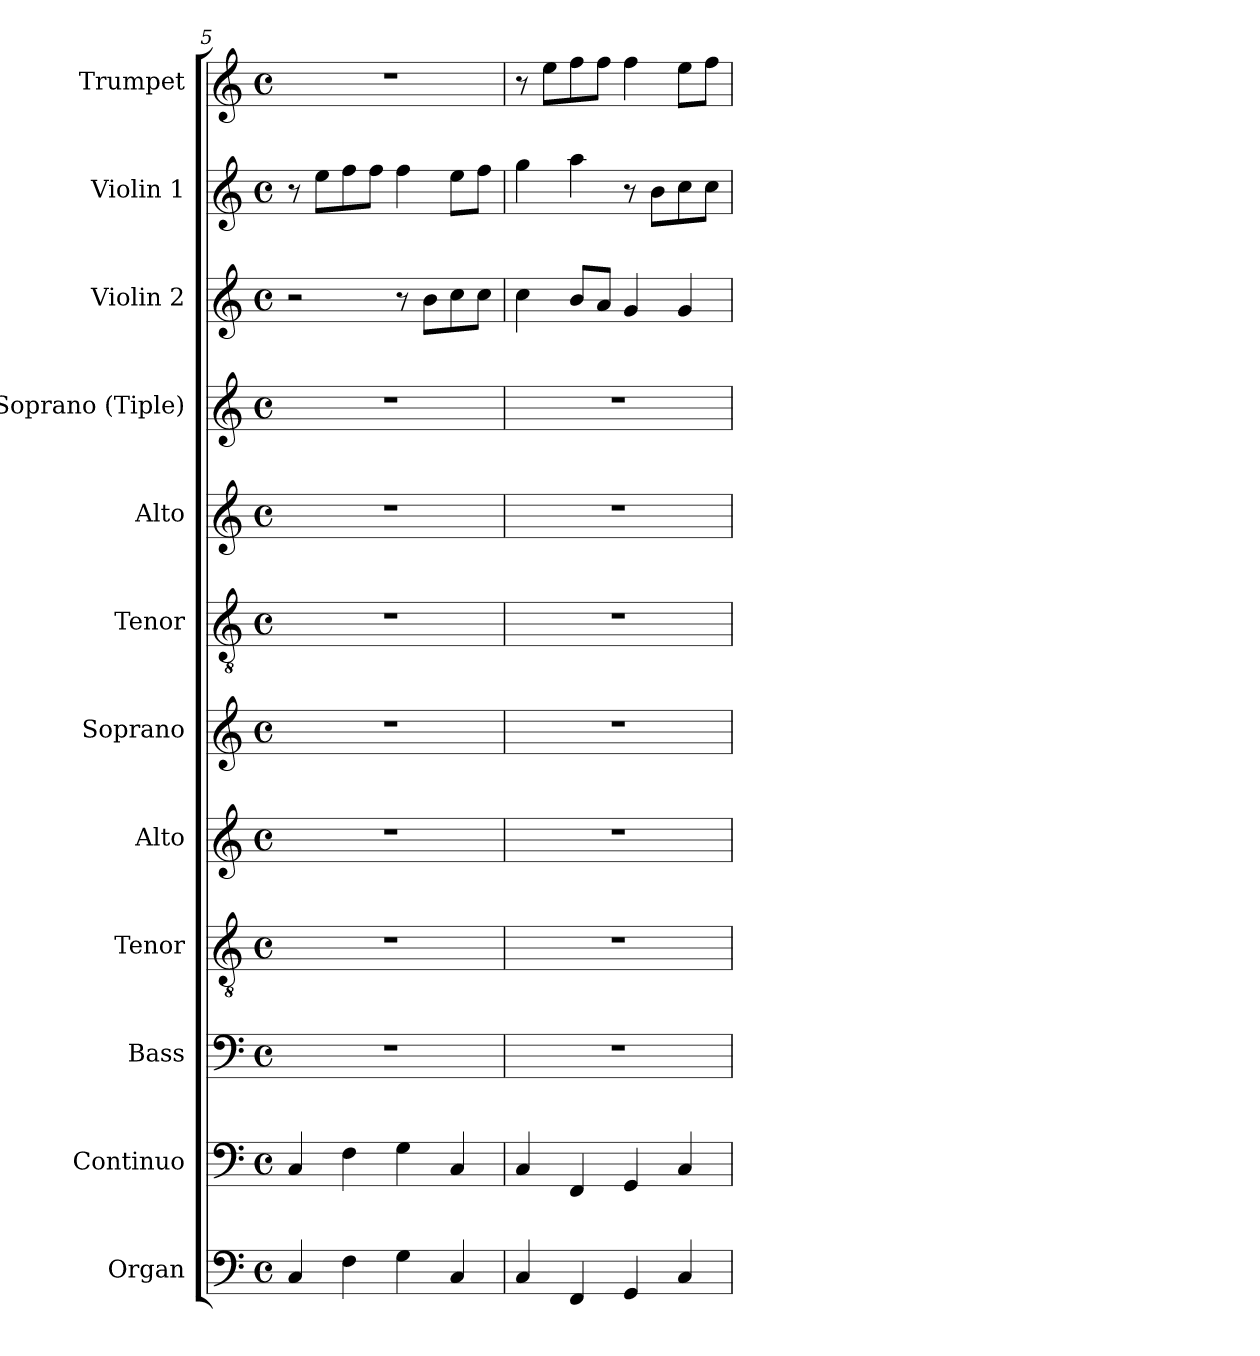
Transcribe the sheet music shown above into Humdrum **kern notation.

**kern	**kern	**kern	**kern	**kern	**kern	**kern	**kern	**kern	**kern	**kern	**kern
*part12	*part11	*part10	*part9	*part8	*part7	*part6	*part5	*part4	*part3	*part2	*part1
*staff12	*staff11	*staff10	*staff9	*staff8	*staff7	*staff6	*staff5	*staff4	*staff3	*staff2	*staff1
*I"Organ	*I"Continuo	*I"Bass	*I"Tenor	*I"Alto	*I"Soprano	*I"Tenor	*I"Alto	*I"Soprano (Tiple)	*I"Violin 2	*I"Violin 1	*I"Trumpet
*I'Org.	*I'Cont.	*I'B.	*I'T.	*I'A.	*I'S.	*I'T.	*I'A.	*I'S.	*I'Vln. 2	*I'Vln. 1	*I'Tpt.
*clefF4	*clefF4	*clefF4	*clefGv2	*clefG2	*clefG2	*clefGv2	*clefG2	*clefG2	*clefG2	*clefG2	*clefG2
*	*	*	*ITrd7c12	*	*	*ITrd7c12	*	*	*	*	*
*k[]	*k[]	*k[]	*k[]	*k[]	*k[]	*k[]	*k[]	*k[]	*k[]	*k[]	*k[]
*C:	*C:	*C:	*C:	*C:	*C:	*C:	*C:	*C:	*C:	*C:	*C:
*M4/4	*M4/4	*M4/4	*M4/4	*M4/4	*M4/4	*M4/4	*M4/4	*M4/4	*M4/4	*M4/4	*M4/4
*met(c)	*met(c)	*met(c)	*met(c)	*met(c)	*met(c)	*met(c)	*met(c)	*met(c)	*met(c)	*met(c)	*met(c)
=5	=5	=5	=5	=5	=5	=5	=5	=5	=5	=5	=5
4Ci/	4Ci/	1r	1r	1r	1r	1r	1r	1r	2r	8r	1r
.	.	.	.	.	.	.	.	.	.	8eei\L	.
4Fi\	4Fi\	.	.	.	.	.	.	.	.	8ffi\	.
.	.	.	.	.	.	.	.	.	.	8ffi\J	.
4Gi\	4Gi\	.	.	.	.	.	.	.	8r	4ffi\	.
.	.	.	.	.	.	.	.	.	8bi\L	.	.
4Ci/	4Ci/	.	.	.	.	.	.	.	8cci\	8eei\L	.
.	.	.	.	.	.	.	.	.	8cci\J	8ffi\J	.
=6	=6	=6	=6	=6	=6	=6	=6	=6	=6	=6	=6
4Ci/	4Ci/	1r	1r	1r	1r	1r	1r	1r	4cci\	4ggi\	8r
.	.	.	.	.	.	.	.	.	.	.	8eei\L
4FFi/	4FFi/	.	.	.	.	.	.	.	8bi/L	4aai\	8ffi\
.	.	.	.	.	.	.	.	.	8ai/J	.	8ffi\J
4GGi/	4GGi/	.	.	.	.	.	.	.	4gi/	8r	4ffi\
.	.	.	.	.	.	.	.	.	.	8bi\L	.
4Ci/	4Ci/	.	.	.	.	.	.	.	4gi/	8cci\	8eei\L
.	.	.	.	.	.	.	.	.	.	8cci\J	8ffi\J
=	=	=	=	=	=	=	=	=	=	=	=
*-	*-	*-	*-	*-	*-	*-	*-	*-	*-	*-	*-
